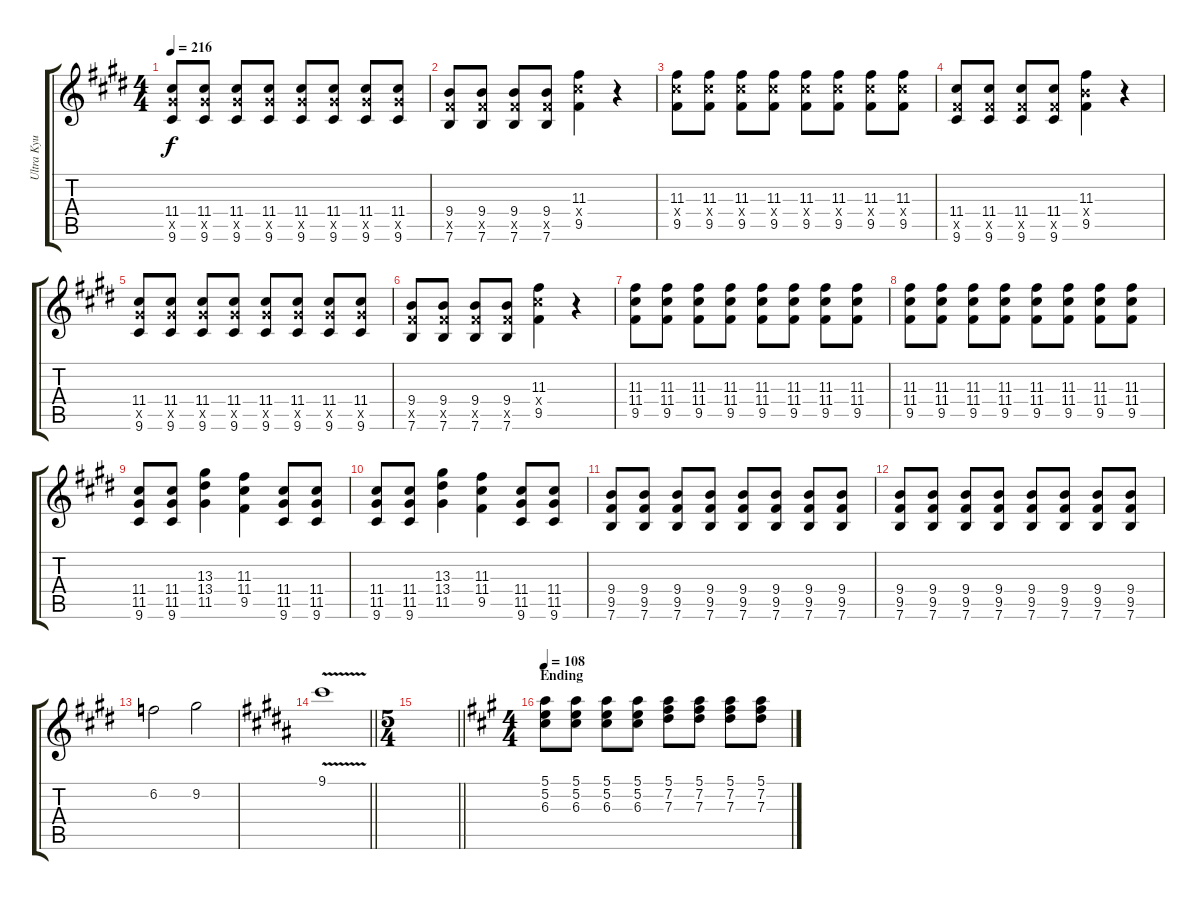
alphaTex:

\track ("Ultra Kyu" "Ultra Kyu") {instrument electricguitarclean}
\staff {score tabs}
\tuning (E4 B3 G3 D3 A2 E2) {hide}
\ts (4 4)
\tempo 216
\clef g2
\ks e
(11.4 11.5{x} 9.6).8{dy f} (11.4 11.5{x} 9.6).8 (11.4 11.5{x} 9.6).8 (11.4 11.5{x} 9.6).8 (11.4 11.5{x} 9.6).8 (11.4 11.5{x} 9.6).8 (11.4 11.5{x} 9.6).8 (11.4 11.5{x} 9.6).8 |
(9.4 9.5{x} 7.6).8 (9.4 9.5{x} 7.6).8 (9.4 9.5{x} 7.6).8 (9.4 9.5{x} 7.6).8 (11.3 11.4{x} 9.5).4 r.4 |
(11.3 11.4{x} 9.5).8 (11.3 11.4{x} 9.5).8 (11.3 11.4{x} 9.5).8 (11.3 11.4{x} 9.5).8 (11.3 11.4{x} 9.5).8 (11.3 11.4{x} 9.5).8 (11.3 11.4{x} 9.5).8 (11.3 11.4{x} 9.5).8 |
(11.4 9.5{x} 9.6).8 (11.4 9.5{x} 9.6).8 (11.4 9.5{x} 9.6).8 (11.4 9.5{x} 9.6).8 (11.3 9.4{x} 9.5).4 r.4 |
(11.4 11.5{x} 9.6).8 (11.4 11.5{x} 9.6).8 (11.4 11.5{x} 9.6).8 (11.4 11.5{x} 9.6).8 (11.4 11.5{x} 9.6).8 (11.4 11.5{x} 9.6).8 (11.4 11.5{x} 9.6).8 (11.4 11.5{x} 9.6).8 |
(9.4 9.5{x} 7.6).8 (9.4 9.5{x} 7.6).8 (9.4 9.5{x} 7.6).8 (9.4 9.5{x} 7.6).8 (11.3 11.4{x} 9.5).4 r.4 |
(11.3 11.4 9.5).8 (11.3 11.4 9.5).8 (11.3 11.4 9.5).8 (11.3 11.4 9.5).8 (11.3 11.4 9.5).8 (11.3 11.4 9.5).8 (11.3 11.4 9.5).8 (11.3 11.4 9.5).8 |
(11.3 11.4 9.5).8 (11.3 11.4 9.5).8 (11.3 11.4 9.5).8 (11.3 11.4 9.5).8 (11.3 11.4 9.5).8 (11.3 11.4 9.5).8 (11.3 11.4 9.5).8 (11.3 11.4 9.5).8 |
(11.4 11.5 9.6).8 (11.4 11.5 9.6).8 (13.3 13.4 11.5).4 (11.3 11.4 9.5).4 (11.4 11.5 9.6).8 (11.4 11.5 9.6).8 |
(11.4 11.5 9.6).8 (11.4 11.5 9.6).8 (13.3 13.4 11.5).4 (11.3 11.4 9.5).4 (11.4 11.5 9.6).8 (11.4 11.5 9.6).8 |
(9.4 9.5 7.6).8 (9.4 9.5 7.6).8 (9.4 9.5 7.6).8 (9.4 9.5 7.6).8 (9.4 9.5 7.6).8 (9.4 9.5 7.6).8 (9.4 9.5 7.6).8 (9.4 9.5 7.6).8 |
(9.4 9.5 7.6).8 (9.4 9.5 7.6).8 (9.4 9.5 7.6).8 (9.4 9.5 7.6).8 (9.4 9.5 7.6).8 (9.4 9.5 7.6).8 (9.4 9.5 7.6).8 (9.4 9.5 7.6).8 |
6.2.2 9.2.2 |
\barLineRight lightlight
\ks b
9.1{v}.1 |
\ts (5 4)
\barLineRight lightlight
|
\ts (4 4)
\section ("" "Ending")
\tempo 108
\ks a
(5.1 5.2 6.3).8 (5.1 5.2 6.3).8 (5.1 5.2 6.3).8 (5.1 5.2 6.3).8 (5.1 7.2 7.3).8 (5.1 7.2 7.3).8 (5.1 7.2 7.3).8 (5.1 7.2 7.3).8
